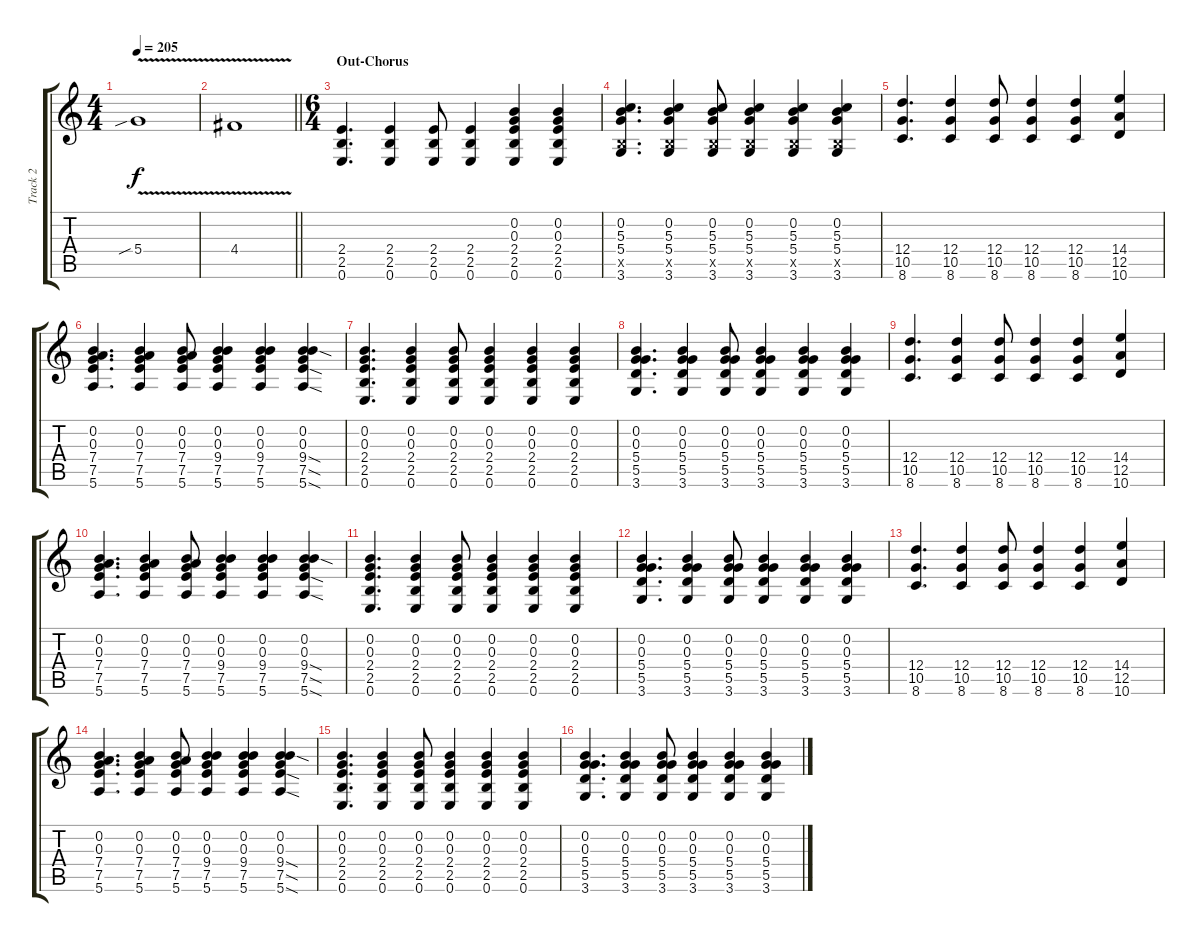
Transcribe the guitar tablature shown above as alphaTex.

\track ("Track 2" "Track 2") {instrument overdrivenguitar}
\staff {score tabs}
\tuning (E4 B3 G3 D3 A2 E2) {hide}
\ts (4 4)
\tempo 205
\clef g2
\ks c
5.4{v sib}.1{dy f} |
\barLineRight lightlight
4.4{v}.1 |
\ts (6 4)
\section ("" "Out-Chorus")
(2.4 2.5 0.6).4{d} (2.4 2.5 0.6).4 (2.4 2.5 0.6).8 (2.4 2.5 0.6).4 (0.2 0.3 2.4 2.5 0.6).4 (0.2 0.3 2.4 2.5 0.6).4 |
(0.2 5.3 5.4 2.5{x} 3.6).4{d} (0.2 5.3 5.4 2.5{x} 3.6).4 (0.2 5.3 5.4 2.5{x} 3.6).8 (0.2 5.3 5.4 2.5{x} 3.6).4 (0.2 5.3 5.4 2.5{x} 3.6).4 (0.2 5.3 5.4 2.5{x} 3.6).4 |
(12.4 10.5 8.6).4{d} (12.4 10.5 8.6).4 (12.4 10.5 8.6).8 (12.4 10.5 8.6).4 (12.4 10.5 8.6).4 (14.4 12.5 10.6).4 |
(0.2 0.3 7.4 7.5 5.6).4{d} (0.2 0.3 7.4 7.5 5.6).4 (0.2 0.3 7.4 7.5 5.6).8 (0.2 0.3 9.4 7.5 5.6).4 (0.2 0.3 9.4 7.5 5.6).4 (0.2 0.3 9.4{sod} 7.5{sod} 5.6{sod}).4 |
(0.2 0.3 2.4 2.5 0.6).4{d} (0.2 0.3 2.4 2.5 0.6).4 (0.2 0.3 2.4 2.5 0.6).8 (0.2 0.3 2.4 2.5 0.6).4 (0.2 0.3 2.4 2.5 0.6).4 (0.2 0.3 2.4 2.5 0.6).4 |
(0.2 0.3 5.4 5.5 3.6).4{d} (0.2 0.3 5.4 5.5 3.6).4 (0.2 0.3 5.4 5.5 3.6).8 (0.2 0.3 5.4 5.5 3.6).4 (0.2 0.3 5.4 5.5 3.6).4 (0.2 0.3 5.4 5.5 3.6).4 |
(12.4 10.5 8.6).4{d} (12.4 10.5 8.6).4 (12.4 10.5 8.6).8 (12.4 10.5 8.6).4 (12.4 10.5 8.6).4 (14.4 12.5 10.6).4 |
(0.2 0.3 7.4 7.5 5.6).4{d} (0.2 0.3 7.4 7.5 5.6).4 (0.2 0.3 7.4 7.5 5.6).8 (0.2 0.3 9.4 7.5 5.6).4 (0.2 0.3 9.4 7.5 5.6).4 (0.2 0.3 9.4{sod} 7.5{sod} 5.6{sod}).4 |
(0.2 0.3 2.4 2.5 0.6).4{d} (0.2 0.3 2.4 2.5 0.6).4 (0.2 0.3 2.4 2.5 0.6).8 (0.2 0.3 2.4 2.5 0.6).4 (0.2 0.3 2.4 2.5 0.6).4 (0.2 0.3 2.4 2.5 0.6).4 |
(0.2 0.3 5.4 5.5 3.6).4{d} (0.2 0.3 5.4 5.5 3.6).4 (0.2 0.3 5.4 5.5 3.6).8 (0.2 0.3 5.4 5.5 3.6).4 (0.2 0.3 5.4 5.5 3.6).4 (0.2 0.3 5.4 5.5 3.6).4 |
(12.4 10.5 8.6).4{d} (12.4 10.5 8.6).4 (12.4 10.5 8.6).8 (12.4 10.5 8.6).4 (12.4 10.5 8.6).4 (14.4 12.5 10.6).4 |
(0.2 0.3 7.4 7.5 5.6).4{d} (0.2 0.3 7.4 7.5 5.6).4 (0.2 0.3 7.4 7.5 5.6).8 (0.2 0.3 9.4 7.5 5.6).4 (0.2 0.3 9.4 7.5 5.6).4 (0.2 0.3 9.4{sod} 7.5{sod} 5.6{sod}).4 |
(0.2 0.3 2.4 2.5 0.6).4{d} (0.2 0.3 2.4 2.5 0.6).4 (0.2 0.3 2.4 2.5 0.6).8 (0.2 0.3 2.4 2.5 0.6).4 (0.2 0.3 2.4 2.5 0.6).4 (0.2 0.3 2.4 2.5 0.6).4 |
(0.2 0.3 5.4 5.5 3.6).4{d} (0.2 0.3 5.4 5.5 3.6).4 (0.2 0.3 5.4 5.5 3.6).8 (0.2 0.3 5.4 5.5 3.6).4 (0.2 0.3 5.4 5.5 3.6).4 (0.2 0.3 5.4 5.5 3.6).4
